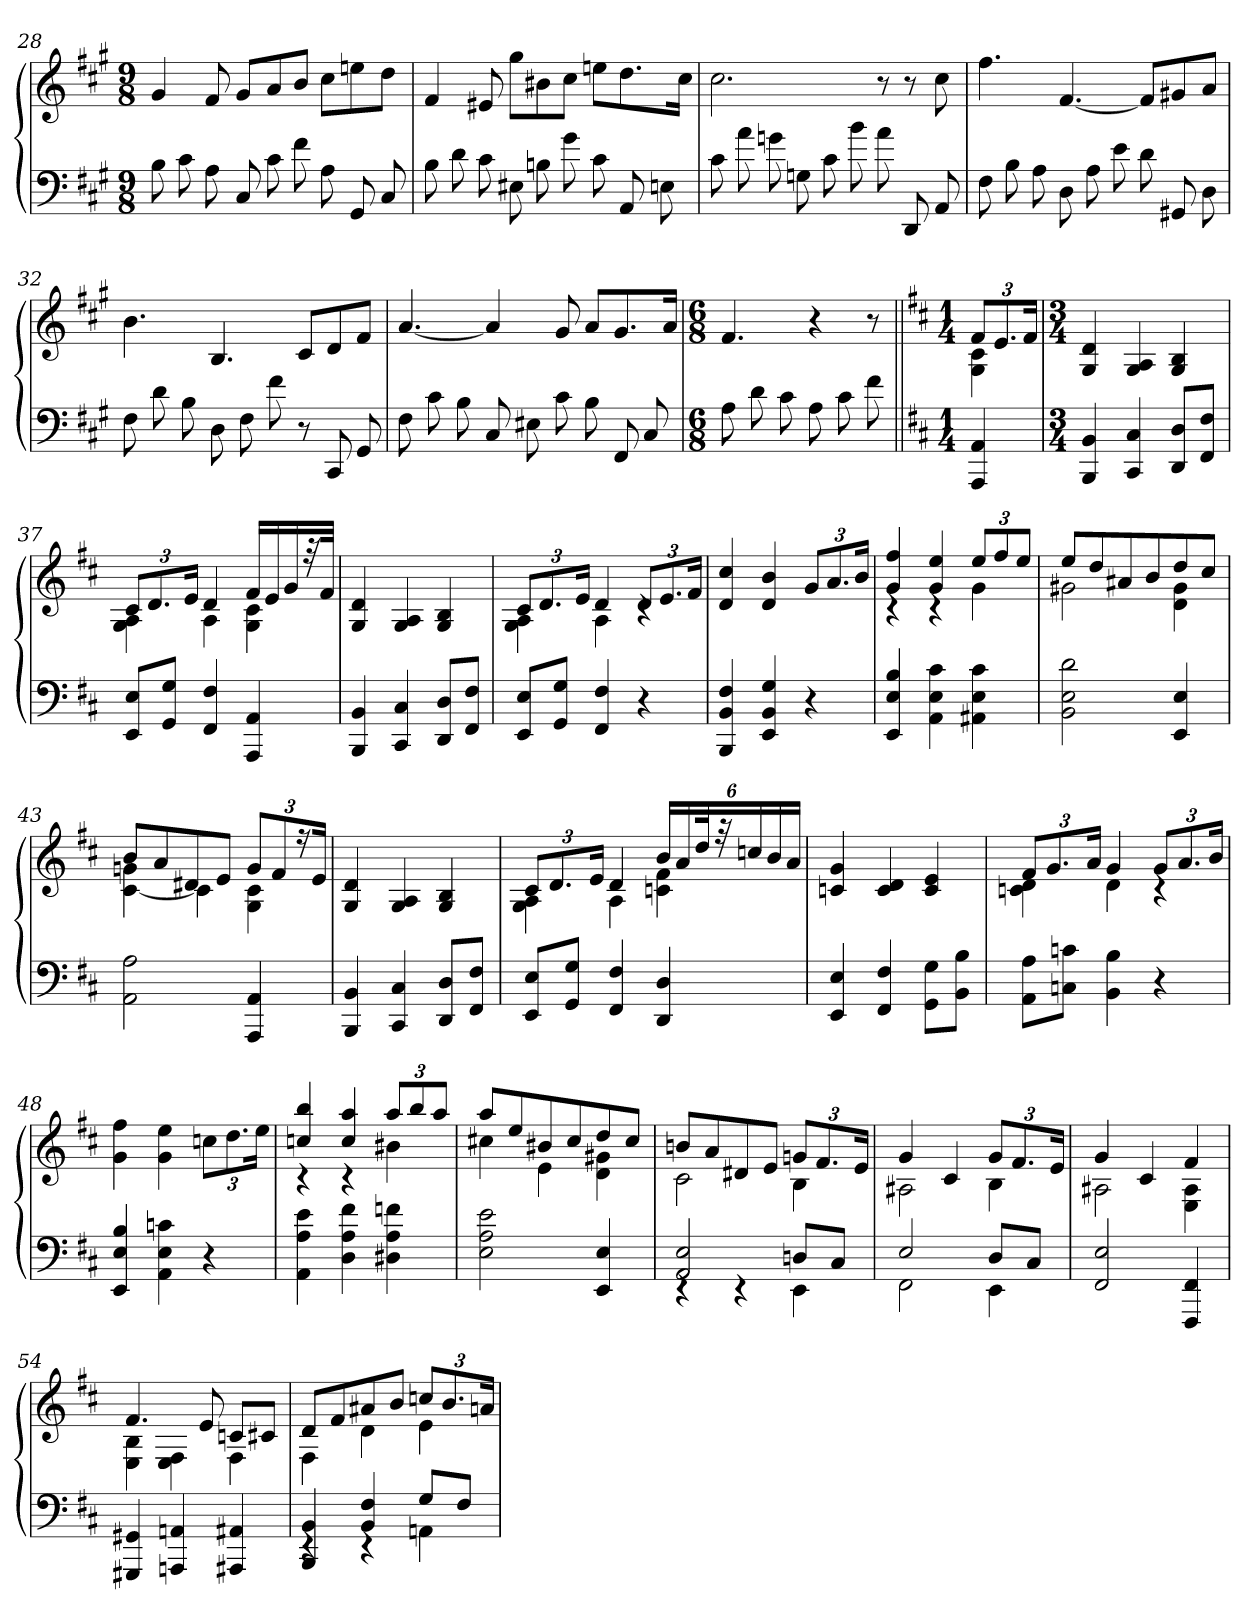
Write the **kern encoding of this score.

**kern	**kern
*part1	*part1
*staff2	*staff1
*clefF4	*clefG2
*k[f#c#g#]	*k[f#c#g#]
*f#:	*f#:
*M9/8	*M9/8
=28	=28
8B	4g#
8c#	.
8A	8f#
8C#	8g#L
8c#	8a
8f#	8bJ
8A	8cc#L
8GG#	8een
8C#	8ddJ
=29	=29
8B	4f#
8d	.
8c#	8e#X
8E#X	8gg#L
8Bn	8b#X
8g#	8cc#J
8c#	8eenL
8AA	8.dd
8En	.
.	16cc#Jk
=30	=30
8c#	2.cc#
8a	.
8gn	.
8Gn	.
8c#	.
8b	.
8a	8r
8DD	8r
8AA	8cc#
=31	=31
8F#	4.ff#
8B	.
8A	.
8D	[4.f#
8A	.
8e	.
8d	8f#L]
8GG#X	8g#X
8D	8aJ
=32	=32
8F#	4.b
8d	.
8B	.
8D	4.B
8F#	.
8f#	.
8r	8c#L
8CC#	8d
8GG#	8f#J
=33	=33
8F#	[4.a
8c#	.
8B	.
8C#	4a]
8E#X	.
8c#	8g#
8B	8aL
8FF#	8.g#
8C#	.
.	16aJk
=34	=34
*M6/8	*M6/8
8A	4.f#
8d	.
8c#	.
8A	4r
8c#	.
8f#	8r
=35||	=35||
*k[f#c#]	*k[f#c#]
*M1/4	*M1/4
*	*^
4AAA 4AA	12f#L	4G 4c#
.	12.e	.
.	24f#Jk	.
*	*v	*v
=36	=36
*M3/4	*M3/4
4BBB 4BB	4G 4d
4CC# 4C#	4G 4A
8DD 8DL	4G 4B
8FF# 8F#J	.
=37	=37
*	*^
8EE 8EL	12c#L	4G 4A
.	12.d	.
8GG 8GJ	.	.
.	24eJk	.
4FF# 4F#	4d	4A
4AAA 4AA	16f#LL	4G 4c#
.	16e	.
.	16g	.
.	32r	.
.	32f#JJk	.
*	*v	*v
=38	=38
4BBB 4BB	4G 4d
4CC# 4C#	4G 4A
8DD 8DL	4G 4B
8FF# 8F#J	.
=39	=39
*	*^
8EE 8EL	12c#L	4G 4A
.	12.d	.
8GG 8GJ	.	.
.	24eJk	.
4FF# 4F#	4d	4A
4r	12dL	4rc
.	12.e	.
.	24f#Jk	.
*	*v	*v
=40	=40
4BBB 4BB 4F#	4d 4cc#
4EE 4BB 4G	4d 4b
4r	12gL
.	12.a
.	24bJk
=41	=41
*	*^
4EE 4E 4B	4g 4ff#	4rc
4AA 4E 4c#	4g 4ee	4rc
4AA#X 4E 4c#	12eeL	4g
.	12ff#	.
.	12eeJ	.
=42	=42	=42
2BB 2E 2d	8eeL	2g#X
.	8dd	.
.	8a#X	.
.	8b	.
4EE 4E	8dd	4d 4g#
.	8cc#J	.
=43	=43	=43
2AA 2A	8bL	[4c# 4gn
.	8a	.
.	8d#X	4c#]
.	8eJ	.
4AAA 4AA	12gL	4G 4c#
.	12f#	.
.	24r	.
.	24eJk	.
*	*v	*v
=44	=44
4BBB 4BB	4G 4d
4CC# 4C#	4G 4A
8DD 8DL	4G 4B
8FF# 8F#J	.
=45	=45
*	*^
8EE 8EL	12c#L	4G 4A
.	12.d	.
8GG 8GJ	.	.
.	24eJk	.
4FF# 4F#	4d	4A
4DD 4D	24bLL	4cn 4f#
.	24a	.
.	48ddK	.
.	48r	.
.	24ccn	.
.	24b	.
.	24aJJ	.
*	*v	*v
=46	=46
4EE 4E	4cn 4g
4FF# 4F#	4c 4d
8GG 8GL	4c 4e
8BB 8BJ	.
=47	=47
*	*^
8AA 8AL	12f#L	4cn 4d
.	12.g	.
8Cn 8cnJ	.	.
.	24aJk	.
4BB 4B	4g	4d
4r	12gL	4rc
.	12.a	.
.	24bJk	.
*	*v	*v
=48	=48
4EE 4E 4B	4g 4ff#
4AA 4E 4cn	4g 4ee
4r	12ccnL
.	12.dd
.	24eeJk
=49	=49
*	*^
4AA 4A 4e	4ccn 4bb	4rc
4D 4A 4f#	4cc 4aa	4rc
4D#X 4A 4fn	12aaL	4b#X
.	12bb	.
.	12aaJ	.
=50	=50	=50
2E 2A 2e	8aaL	4cc#X
.	8ee	.
.	8b#X	4e
.	8cc#	.
4EE 4E	8dd	4d 4g#X
.	8cc#J	.
=51	=51	=51
*^	*	*
2AA 2E	4rEE	8bnL	2c#
.	.	8a	.
.	4rEE	8d#X	.
.	.	8eJ	.
8DnL	4EE	12gnL	4B
.	.	12.f#	.
8C#J	.	.	.
.	.	24eJk	.
=52	=52	=52	=52
2E	2FF#	4g	2A#X
.	.	4c#	.
8DL	4EE	12gL	4B
.	.	12.f#	.
8C#J	.	.	.
.	.	24eJk	.
*v	*v	*	*
=53	=53	=53
2FF# 2E	4g	2A#X
.	4c#	.
4FFF# 4FF#	4f#	4E 4A#
=54	=54	=54
4GGG#X 4GG#X	4.f#	4E 4B
4AAAn 4AAn	.	4E 4F#
.	8e	.
4AAA#X 4AA#X	8cnL	4F#
.	8c#XJ	.
=55	=55	=55
*^	*	*
4BBB 4BB	4rEE	8dL	4F#
.	.	8f#	.
4BB 4F#	4rEE	8a#X	4d
.	.	8bJ	.
8GL	4AAn	12ccnL	4e
.	.	12.b	.
8F#J	.	.	.
.	.	24anJk	.
*v	*v	*	*
*	*v	*v
=	=
*-	*-
